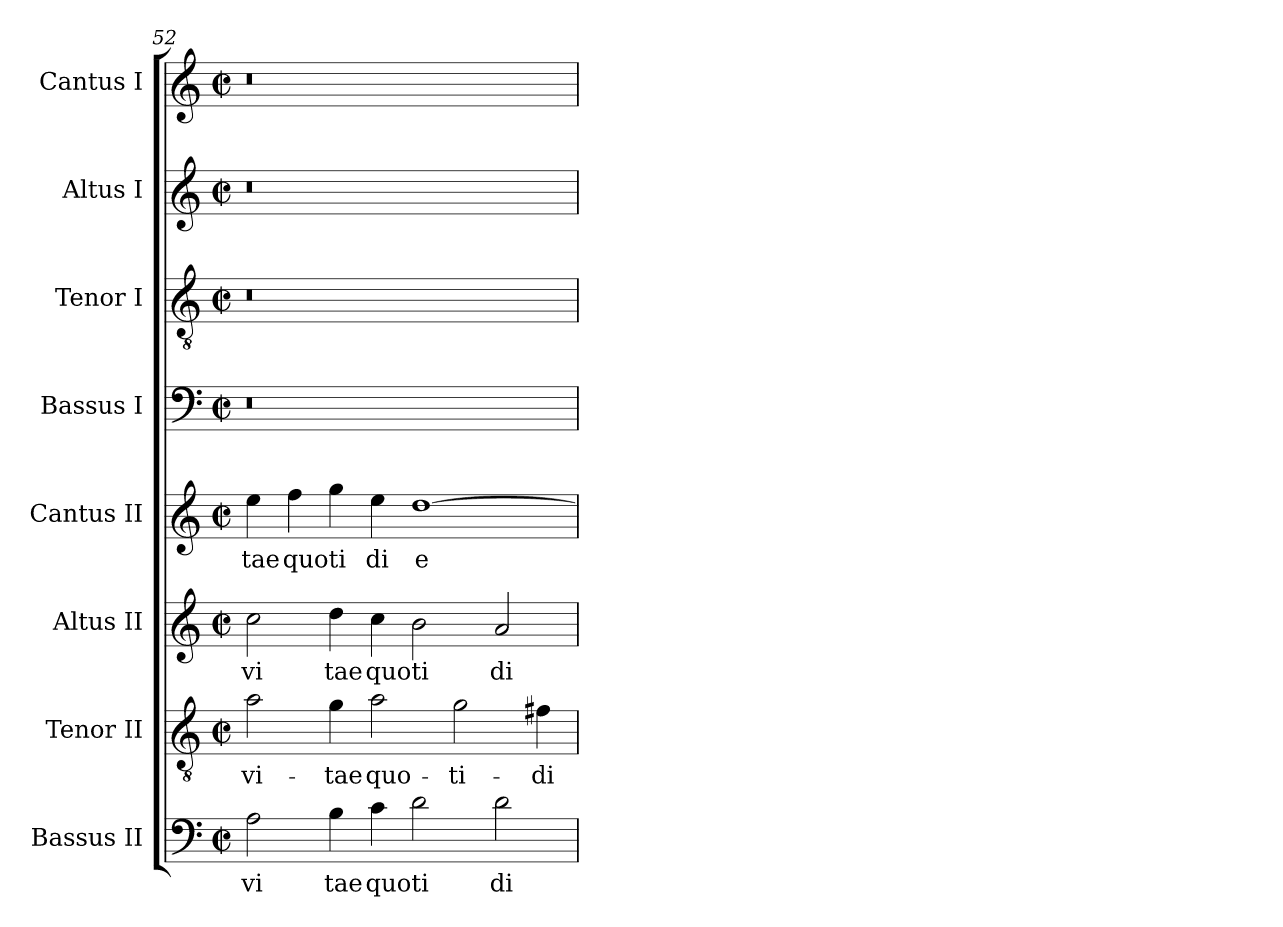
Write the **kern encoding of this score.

**kern	**text	**kern	**text	**kern	**text	**kern	**text	**kern	**kern	**kern	**kern
*part8	*part8	*part7	*part7	*part6	*part6	*part5	*part5	*part4	*part3	*part2	*part1
*staff8	*staff8	*staff7	*staff7	*staff6	*staff6	*staff5	*staff5	*staff4	*staff3	*staff2	*staff1
*I"Bassus II	*	*I"Tenor II	*	*I"Altus II	*	*I"Cantus II	*	*I"Bassus I	*I"Tenor I	*I"Altus I	*I"Cantus I
*clefF4	*	*clefGv2	*	*clefG2	*	*clefG2	*	*clefF4	*clefGv2	*clefG2	*clefG2
*M2/2	*	*M2/2	*	*M2/2	*	*M2/2	*	*M2/2	*M2/2	*M2/2	*M2/2
*met(c|)	*	*met(c|)	*	*met(c|)	*	*met(c|)	*	*met(c|)	*met(c|)	*met(c|)	*met(c|)
=52	=52	=52	=52	=52	=52	=52	=52	=52	=52	=52	=52
!	!LO:LY:b:cj	!	!LO:LY:b:cj	!	!LO:LY:b:cj	!	!LO:LY:b:cj	!	!	!	!
2A\	vi	2a\	vi-	2cc\	vi	4ee\	tae	0r	0r	0r	0r
!	!	!	!	!	!	!	!LO:LY:b:cj	!	!	!	!
.	.	.	.	.	.	4ff\	quoti	.	.	.	.
!	!LO:LY:b:cj	!	!LO:LY:b:cj	!	!LO:LY:b:cj	!	!	!	!	!	!
4B\	tae	4g\	-tae	4dd\	tae	4gg\	.	.	.	.	.
!	!LO:LY:b:cj	!	!LO:LY:b:cj	!	!LO:LY:b:cj	!	!LO:LY:b:cj	!	!	!	!
4c\	quoti	2a\	quo-	4cc\	quoti	4ee\	di	.	.	.	.
!	!	!	!	!	!	!	!LO:LY:b:rj	!	!	!	!
2d\	.	.	.	2b\	.	[>1dd	e	.	.	.	.
!	!	!	!LO:LY:b:cj	!	!	!	!	!	!	!	!
.	.	2g\	-ti-	.	.	.	.	.	.	.	.
!	!LO:LY:b:cj	!	!	!	!LO:LY:b:cj	!	!	!	!	!	!
2d\	di	.	.	2a/	di	.	.	.	.	.	.
!	!	!	!LO:LY:b:cj	!	!	!	!	!	!	!	!
.	.	4f#X\	-di-	.	.	.	.	.	.	.	.
=	=	=	=	=	=	=	=	=	=	=	=
*-	*-	*-	*-	*-	*-	*-	*-	*-	*-	*-	*-
